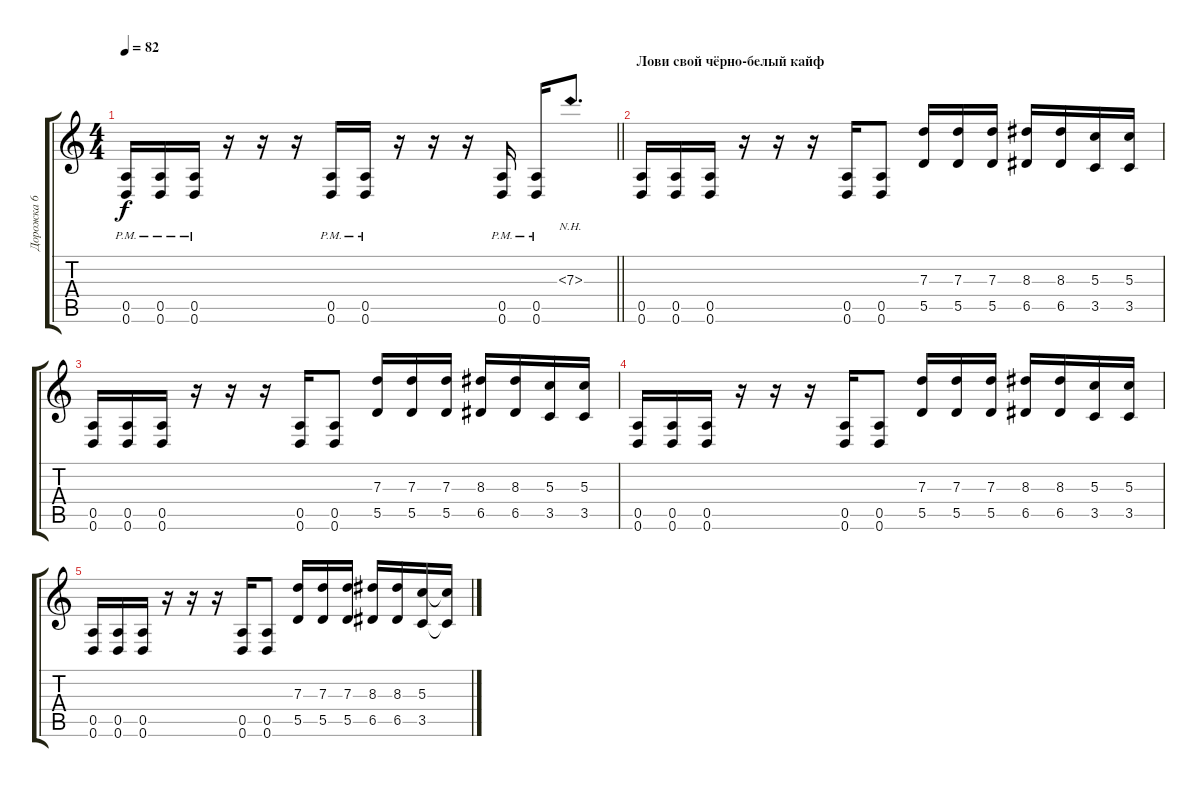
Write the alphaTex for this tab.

\track ("Дорожка 6" "Дорожка 6") {instrument overdrivenguitar}
\staff {score tabs}
\tuning (E4 B3 G3 D3 A2 D2) {hide}
\ts (4 4)
\tempo 82
\clef g2
\barLineRight lightlight
\ks c
(0.5{pm} 0.6{pm}).16{dy f} (0.5{pm} 0.6{pm}).16 (0.5{pm} 0.6{pm}).16 r.16 r.16 r.16 (0.5{pm} 0.6{pm}).16 (0.5{pm} 0.6{pm}).16 r.16 r.16 r.16 (0.5{pm} 0.6{pm}).16 (0.5{pm} 0.6{pm}).16 7.3{nh}.8{d} |
\section ("" "Лови свой чёрно-белый кайф")
(0.5 0.6).16 (0.5 0.6).16 (0.5 0.6).16 r.16 r.16 r.16 (0.5 0.6).16 (0.5 0.6).8 (7.3 5.5).16 (7.3 5.5).16 (7.3 5.5).16 (8.3 6.5).16 (8.3 6.5).16 (5.3 3.5).16 (5.3 3.5).16 |
(0.5 0.6).16 (0.5 0.6).16 (0.5 0.6).16 r.16 r.16 r.16 (0.5 0.6).16 (0.5 0.6).8 (7.3 5.5).16 (7.3 5.5).16 (7.3 5.5).16 (8.3 6.5).16 (8.3 6.5).16 (5.3 3.5).16 (5.3 3.5).16 |
(0.5 0.6).16 (0.5 0.6).16 (0.5 0.6).16 r.16 r.16 r.16 (0.5 0.6).16 (0.5 0.6).8 (7.3 5.5).16 (7.3 5.5).16 (7.3 5.5).16 (8.3 6.5).16 (8.3 6.5).16 (5.3 3.5).16 (5.3 3.5).16 |
(0.5 0.6).16 (0.5 0.6).16 (0.5 0.6).16 r.16 r.16 r.16 (0.5 0.6).16 (0.5 0.6).8 (7.3 5.5).16 (7.3 5.5).16 (7.3 5.5).16 (8.3 6.5).16 (8.3 6.5).16 (5.3 3.5).16 (5.3{t} 3.5{t}).16
